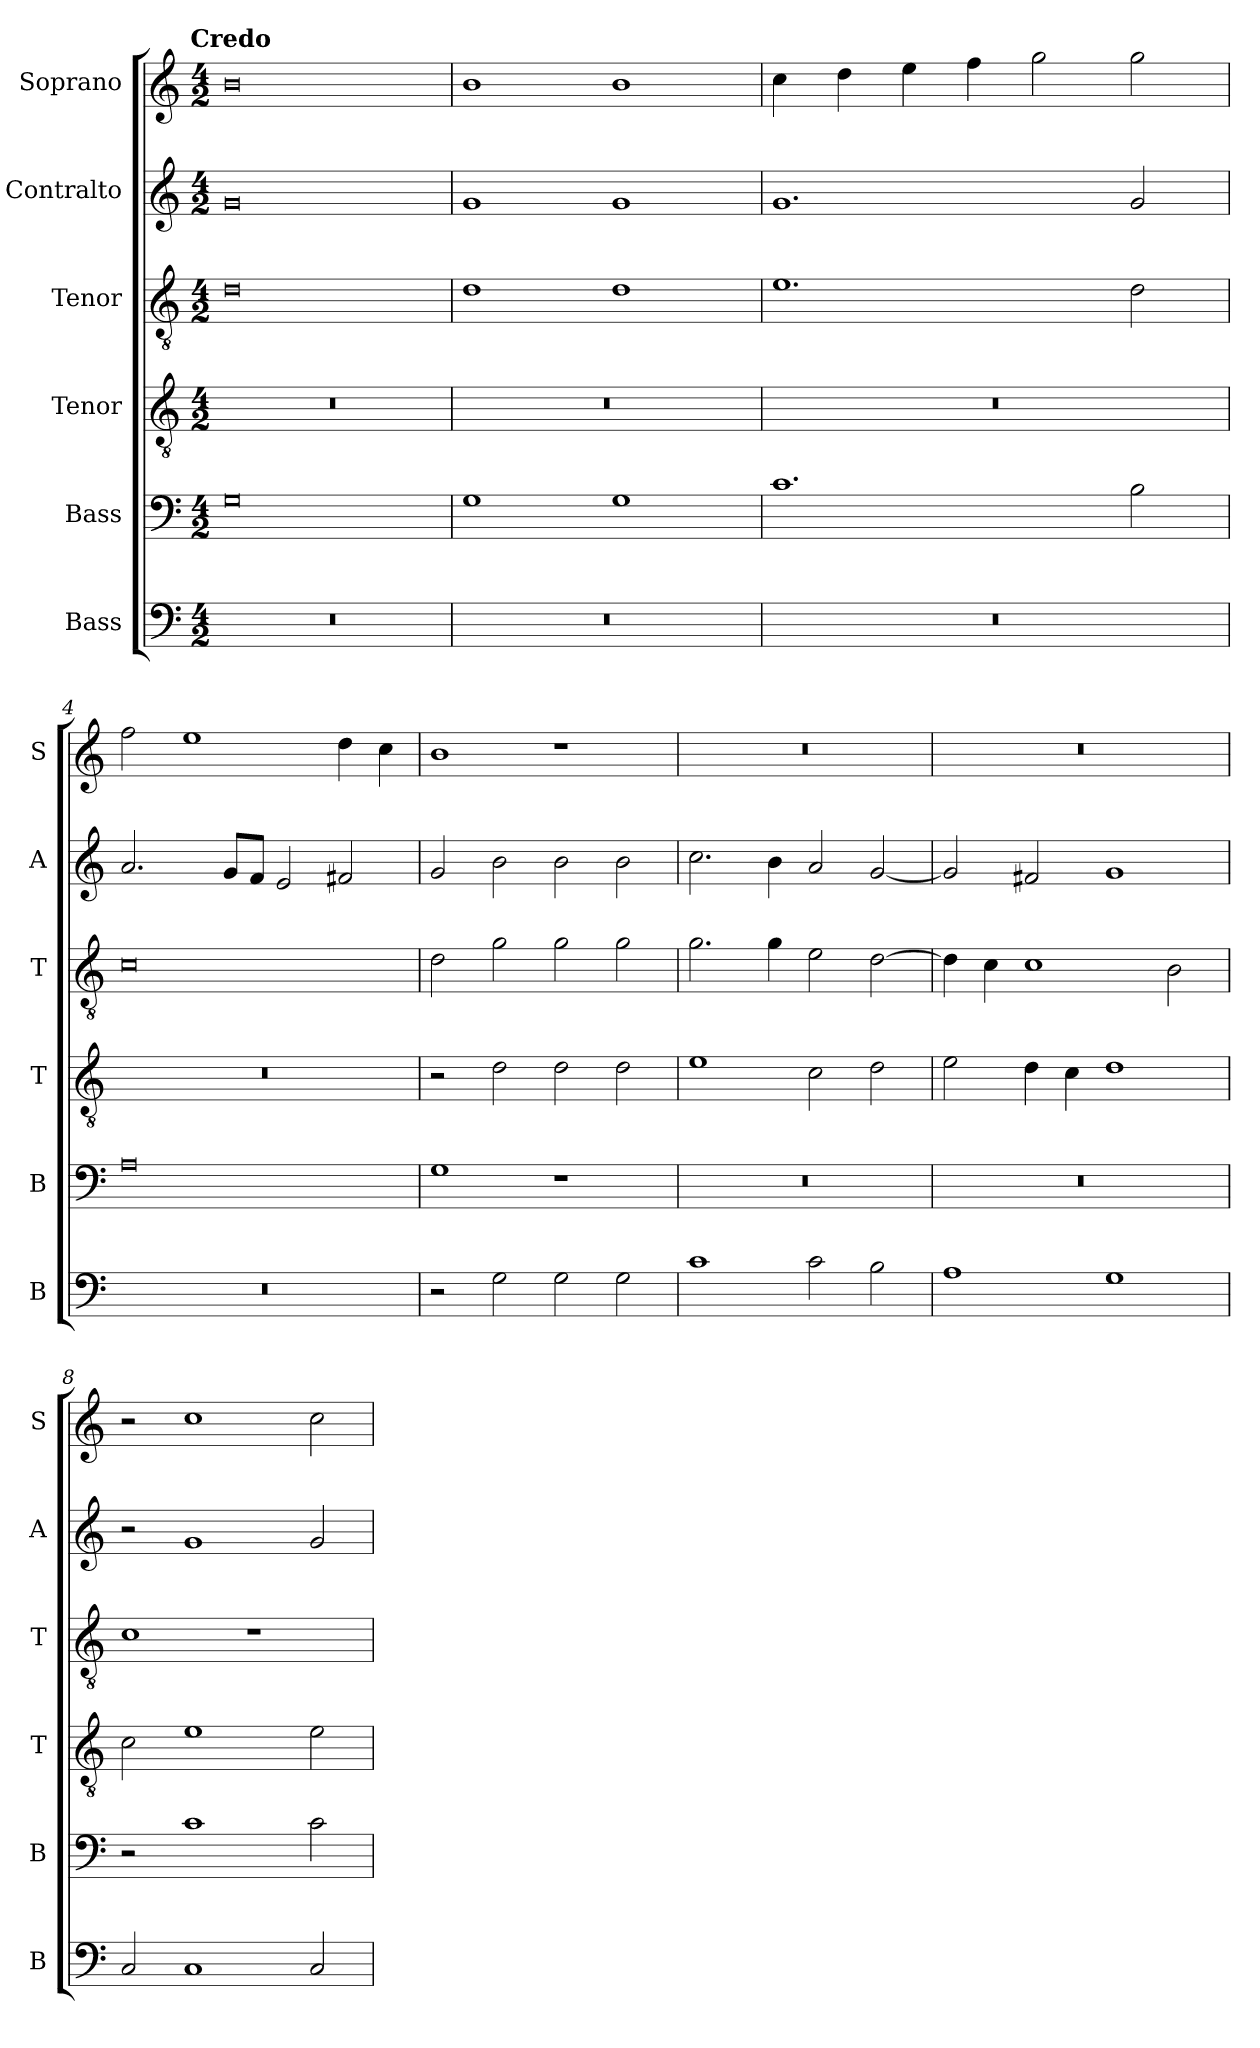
**kern	**kern	**kern	**kern	**kern	**kern
*part6	*part5	*part4	*part3	*part2	*part1
*staff6	*staff5	*staff4	*staff3	*staff2	*staff1
*I"Bass	*I"Bass	*I"Tenor	*I"Tenor	*I"Contralto	*I"Soprano
*I'B	*I'B	*I'T	*I'T	*I'A	*I'S
*clefF4	*clefF4	*clefGv2	*clefGv2	*clefG2	*clefG2
*k[]	*k[]	*k[]	*k[]	*k[]	*k[]
*C:ion	*C:ion	*C:ion	*C:ion	*C:ion	*C:ion
!!LO:TX:omd:t=Credo
*M4/2	*M4/2	*M4/2	*M4/2	*M4/2	*M4/2
=1	=1	=1	=1	=1	=1
0r	0G	0r	0d	0g	0b
=2	=2	=2	=2	=2	=2
0r	1G	0r	1d	1g	1b
.	1G	.	1d	1g	1b
=3	=3	=3	=3	=3	=3
0r	1.c	0r	1.e	1.g	4cc
.	.	.	.	.	4dd
.	.	.	.	.	4ee
.	.	.	.	.	4ff
.	.	.	.	.	2gg
.	2B	.	2d	2g	2gg
=4	=4	=4	=4	=4	=4
0r	0A	0r	0c	2.a	2ff
.	.	.	.	.	1ee
.	.	.	.	8g/L	.
.	.	.	.	8f/J	.
.	.	.	.	2e	.
.	.	.	.	2f#X	4dd
.	.	.	.	.	4cc
=5	=5	=5	=5	=5	=5
2r	1G	2r	2d	2g	1b
2G	.	2d	2g	2b	.
2G	1r	2d	2g	2b	1r
2G	.	2d	2g	2b	.
=6	=6	=6	=6	=6	=6
1c	0r	1e	2.g	2.cc	0r
.	.	.	4g	4b	.
2c	.	2c	2e	2a	.
2B	.	2d	[2d	[2g	.
=7	=7	=7	=7	=7	=7
1A	0r	2e	4d]	2g]	0r
.	.	.	4c	.	.
.	.	4d	1c	2f#X	.
.	.	4c	.	.	.
1G	.	1d	.	1g	.
.	.	.	2B	.	.
=8	=8	=8	=8	=8	=8
2C	2r	2c	1c	2r	2r
1C	1c	1e	.	1g	1cc
.	.	.	1r	.	.
2C	2c	2e	.	2g	2cc
=	=	=	=	=	=
*-	*-	*-	*-	*-	*-
